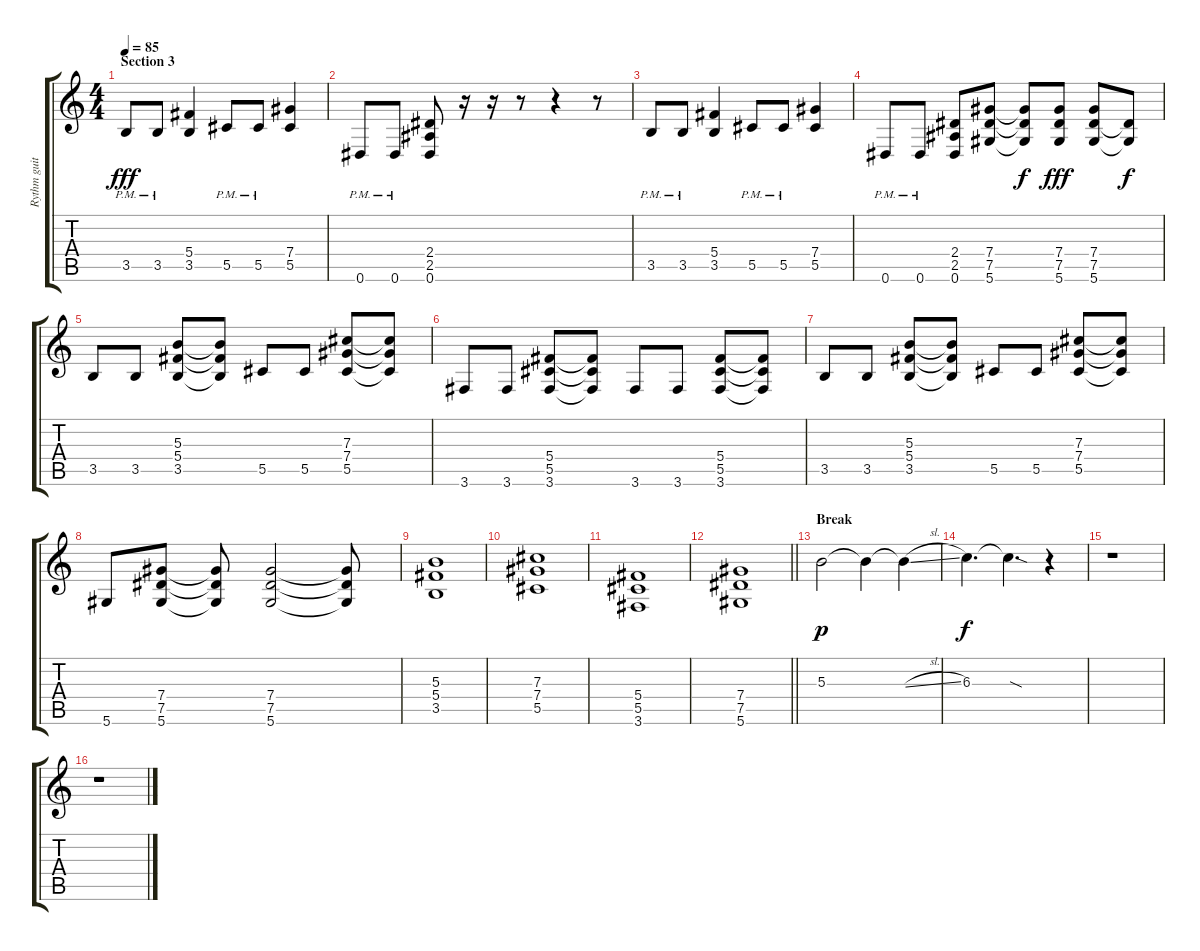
\track ("Rythm guitar" "Rythm guit") {instrument distortionguitar}
\staff {score tabs}
\tuning (Eb4 Bb3 Gb3 Db3 Ab2 Eb2) {hide}
\ts (4 4)
\section ("" "Section 3")
\tempo 85
\clef g2
\ks c
3.5{pm}.8{dy fff volume 13} 3.5{pm}.8 (5.4 3.5).4 5.5{pm}.8 5.5{pm}.8 (7.4 5.5).4 |
0.6{pm}.8 0.6{pm}.8 (2.4 2.5 0.6).8 r.16 r.16 r.8 r.4 r.8 |
3.5{pm}.8 3.5{pm}.8 (5.4 3.5).4 5.5{pm}.8 5.5{pm}.8 (7.4 5.5).4 |
0.6{pm}.8 0.6{pm}.8 (2.4 2.5 0.6).8 (7.4 7.5 5.6).8 (7.4{t} 7.5{t} 5.6{t}).8{dy f} (7.4 7.5 5.6).8{dy fff} (7.4 7.5 5.6).8 (7.5{t} 5.6{t}).8{dy f} |
3.5.8 3.5.8 (5.3 5.4 3.5).8 (5.3{t} 5.4{t} 3.5{t}).8 5.5.8 5.5.8 (7.3 7.4 5.5).8 (7.3{t} 7.4{t} 5.5{t}).8 |
3.6.8 3.6.8 (5.4 5.5 3.6).8 (5.4{t} 5.5{t} 3.6{t}).8 3.6.8 3.6.8 (5.4 5.5 3.6).8 (5.4{t} 5.5{t} 3.6{t}).8 |
3.5.8 3.5.8 (5.3 5.4 3.5).8 (5.3{t} 5.4{t} 3.5{t}).8 5.5.8 5.5.8 (7.3 7.4 5.5).8 (7.3{t} 7.4{t} 5.5{t}).8 |
5.6.8 (7.4 7.5 5.6).8 (7.4{t} 7.5{t} 5.6{t}).8 (7.4 7.5 5.6).2 (7.4{t} 7.5{t} 5.6{t}).8 |
(5.3 5.4 3.5).1 |
(7.3 7.4 5.5).1 |
(5.4 5.5 3.6).1 |
\barLineRight lightlight
(7.4 7.5 5.6).1 |
\section ("" "Break")
5.3.2{dy p} 5.3{t}.4 5.3{sl t}.4 |
6.3.4{d dy f} 6.3{sod t}.4{d} r.4 |
r.1 |
r.1
